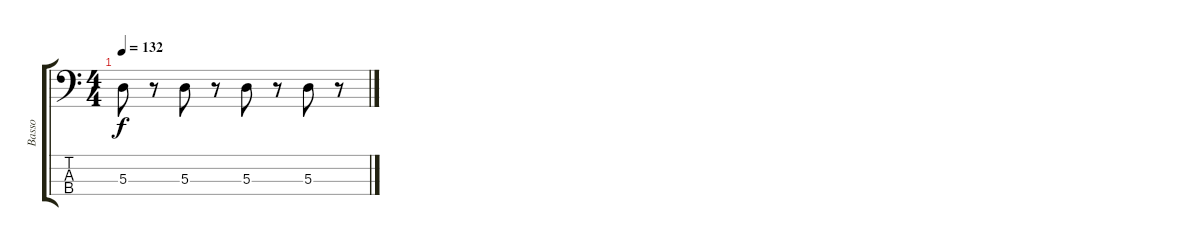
\track ("Basso" "Basso") {instrument electricbassfinger}
\staff {score tabs}
\tuning (G2 D2 A1 E1) {hide}
\ts (4 4)
\tempo 132
\clef f4
\ks c
5.3.8{dy f} r.8 5.3.8 r.8 5.3.8 r.8 5.3.8 r.8
